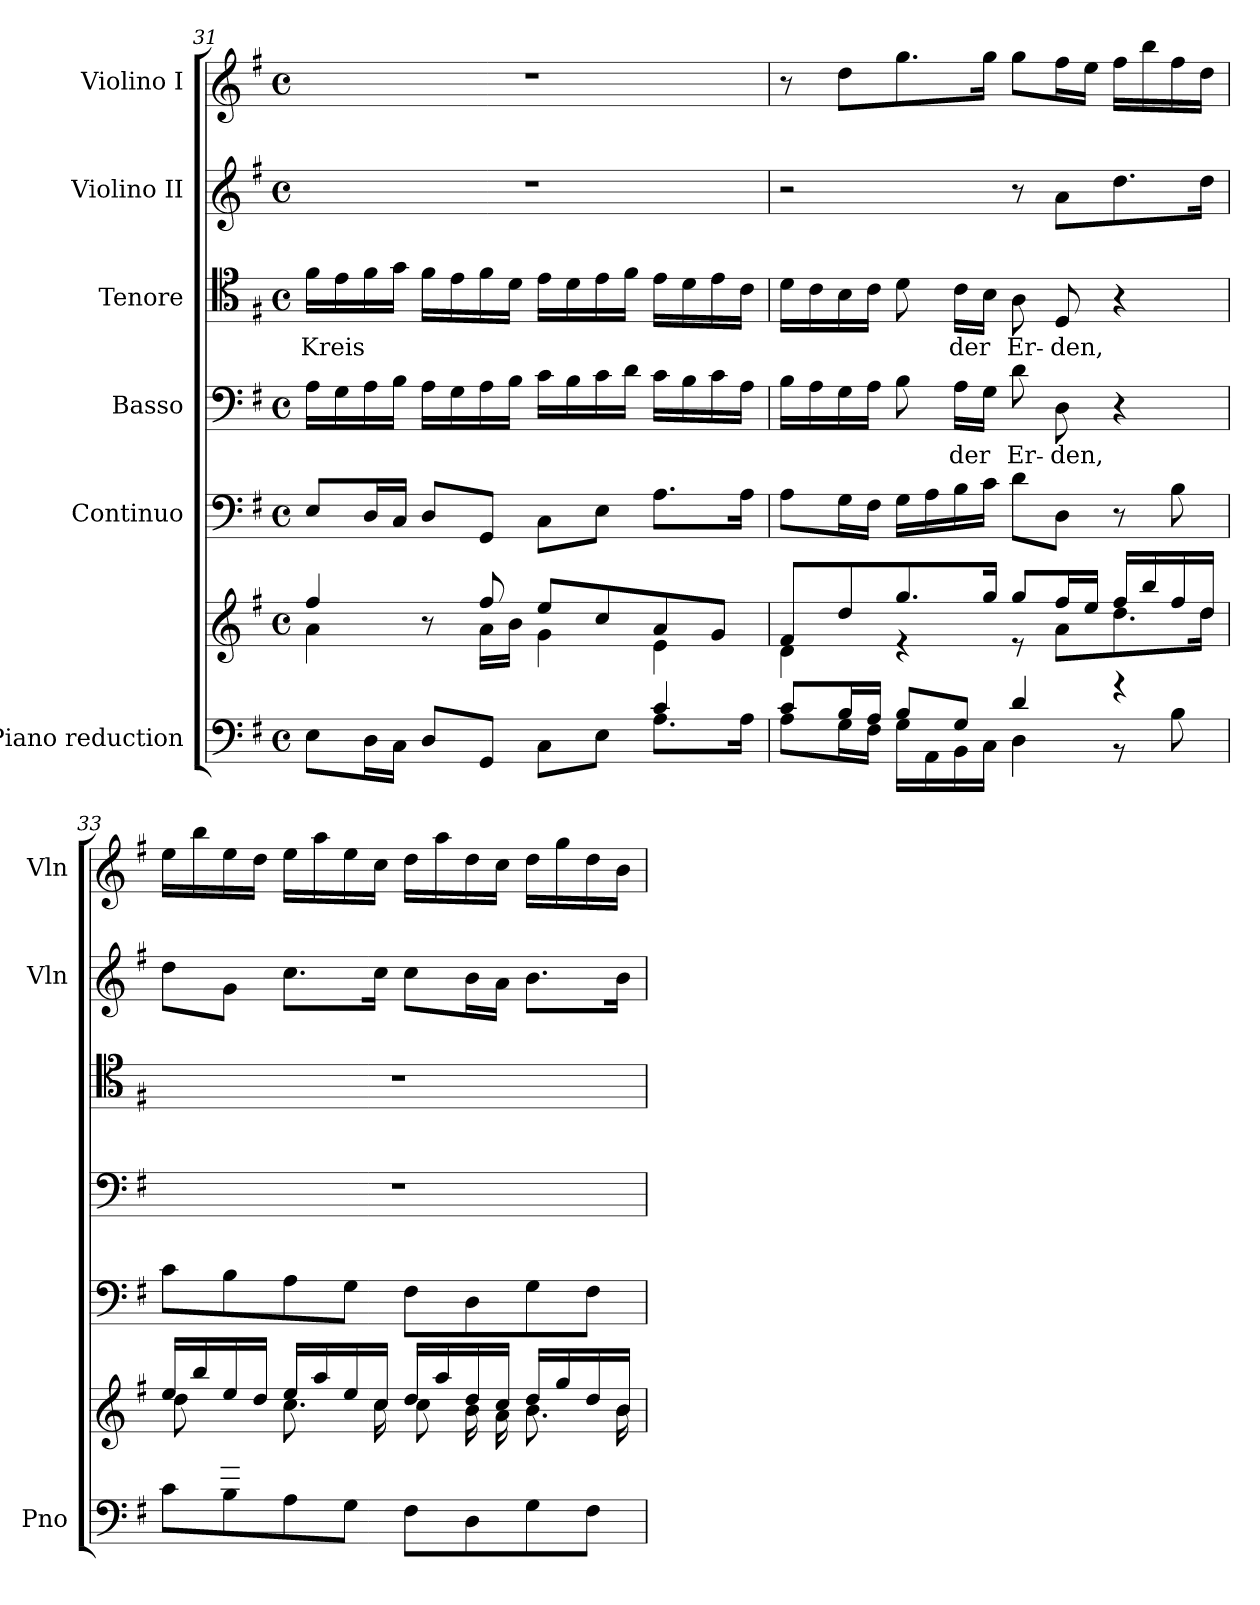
**kern	**kern	**kern	**kern	**text	**kern	**text	**kern	**kern
*part6	*part6	*part5	*part4	*part4	*part3	*part3	*part2	*part1
*staff7	*staff6	*staff5	*staff4	*staff4	*staff3	*staff3	*staff2	*staff1
*I"Piano reduction	*	*I"Continuo	*I"Basso	*	*I"Tenore	*	*I"Violino II	*I"Violino I
*I'Pno	*	*	*	*	*	*	*I'Vln	*I'Vln
*clefF4	*clefG2	*clefF4	*clefF4	*	*clefC4	*	*clefG2	*clefG2
*k[f#]	*k[f#]	*k[f#]	*k[f#]	*	*k[f#]	*	*k[f#]	*k[f#]
*M4/4	*M4/4	*M4/4	*M4/4	*	*M4/4	*	*M4/4	*M4/4
*met(c)	*met(c)	*met(c)	*met(c)	*	*met(c)	*	*met(c)	*met(c)
=31	=31	=31	=31	=31	=31	=31	=31	=31
*^	*^	*	*	*	*	*	*	*
!	!	!	!	!	!	!	!	!LO:LY:b	!	!
2.ryy	8E\L	4ff#/	4a\	8E/L	16A\LL	.	16f#\LL	Kreis	1r	1r
.	.	.	.	.	16G\	.	16e\	.	.	.
.	16D\L	.	.	16D/L	16A\	.	16f#\	.	.	.
.	16C\JJ	.	.	16C/JJ	16B\JJ	.	16g\JJ	.	.	.
.	8D/L	8r	8ryy	8D/L	16A\LL	.	16f#\LL	.	.	.
.	.	.	.	.	16G\	.	16e\	.	.	.
.	8GG/J	8ff#/	16a\LL	8GG/J	16A\	.	16f#\	.	.	.
.	.	.	16b\JJ	.	16B\JJ	.	16d\JJ	.	.	.
.	8C\L	8ee/L	4g\	8C\L	16c\LL	.	16e\LL	.	.	.
.	.	.	.	.	16B\	.	16d\	.	.	.
.	8E\J	8cc/	.	8E\J	16c\	.	16e\	.	.	.
.	.	.	.	.	16d\JJ	.	16f#\JJ	.	.	.
4c/	8.A\L	8a/	4e\	8.A\L	16c\LL	.	16e\LL	.	.	.
.	.	.	.	.	16B\	.	16d\	.	.	.
.	.	8g/J	.	.	16c\	.	16e\	.	.	.
.	16A\Jk	.	.	16A\Jk	16A\JJ	.	16c\JJ	.	.	.
=32	=32	=32	=32	=32	=32	=32	=32	=32	=32	=32
8c/L	8A\L	8f#/L	4d\	8A\L	16B\LL	.	16d\LL	.	2r	8r
.	.	.	.	.	16A\	.	16c\	.	.	.
16B/L	16G\L	8dd/	.	16G\L	16G\	.	16B\	.	.	8dd\L
16A/JJ	16F#\JJ	.	.	16F#\JJ	16A\JJ	.	16c\JJ	.	.	.
8B/L	16G\LL	8.gg/	4r	16G\LL	8B\	.	8d\	.	.	8.gg\
.	16AA\	.	.	16A\	.	.	.	.	.	.
!	!	!	!	!	!	!LO:LY:b	!	!LO:LY:b	!	!
8G/J	16BB\	.	.	16B\	16A\LL	der	16c\LL	der	.	.
.	16C\JJ	16gg/Jk	.	16c\JJ	16G\JJ	.	16B\JJ	.	.	16gg\Jk
!	!	!	!	!	!	!LO:LY:b	!	!LO:LY:b	!	!
4d/	4D\	8gg/L	8r	8d\L	8d\	Er-	8A\	Er-	8r	8gg\L
!	!	!	!	!	!	!LO:LY:b	!	!LO:LY:b	!	!
.	.	16ff#/L	8a\L	8D\J	8D\	-den,	8D/	-den,	8a\L	16ff#\L
.	.	16ee/JJ	.	.	.	.	.	.	.	16ee\JJ
4r	8r	16ff#/LL	8.dd\	8r	4r	.	4r	.	8.dd\	16ff#\LL
.	.	16bb/	.	.	.	.	.	.	.	16bb\
.	8B\	16ff#/	.	8B\	.	.	.	.	.	16ff#\
.	.	16dd/JJ	16dd\Jk	.	.	.	.	.	16dd\Jk	16dd\JJ
!!LO:PB:g=z
=33	=33	=33	=33	=33	=33	=33	=33	=33	=33	=33
8ryy	8c\L	16ee/LL	8dd\L	8c\L	1r	.	1r	.	8dd\L	16ee\LL
.	.	16bb/	.	.	.	.	.	.	.	16bb\
8g/J	8B\	16ee/	8ryy	8B\	.	.	.	.	8g\J	16ee\
.	.	16dd/JJ	.	.	.	.	.	.	.	16dd\JJ
2.ryy	8A\	16ee/LL	8.cc\L	8A\	.	.	.	.	8.cc\L	16ee\LL
.	.	16aa/	.	.	.	.	.	.	.	16aa\
.	8G\J	16ee/	.	8G\J	.	.	.	.	.	16ee\
.	.	16cc/JJ	16cc\Jk	.	.	.	.	.	16cc\Jk	16cc\JJ
.	8F#\L	16dd/LL	8cc\L	8F#\L	.	.	.	.	8cc\L	16dd\LL
.	.	16aa/	.	.	.	.	.	.	.	16aa\
.	8D\	16dd/	16b\L	8D\	.	.	.	.	16b\L	16dd\
.	.	16cc/JJ	16a\JJ	.	.	.	.	.	16a\JJ	16cc\JJ
.	8G\	16dd/LL	8.b\L	8G\	.	.	.	.	8.b\L	16dd\LL
.	.	16gg/	.	.	.	.	.	.	.	16gg\
.	8F#\J	16dd/	.	8F#\J	.	.	.	.	.	16dd\
.	.	16b/JJ	16b\Jk	.	.	.	.	.	16b\Jk	16b\JJ
*v	*v	*	*	*	*	*	*	*	*	*
*	*v	*v	*	*	*	*	*	*	*
=	=	=	=	=	=	=	=	=
*-	*-	*-	*-	*-	*-	*-	*-	*-
